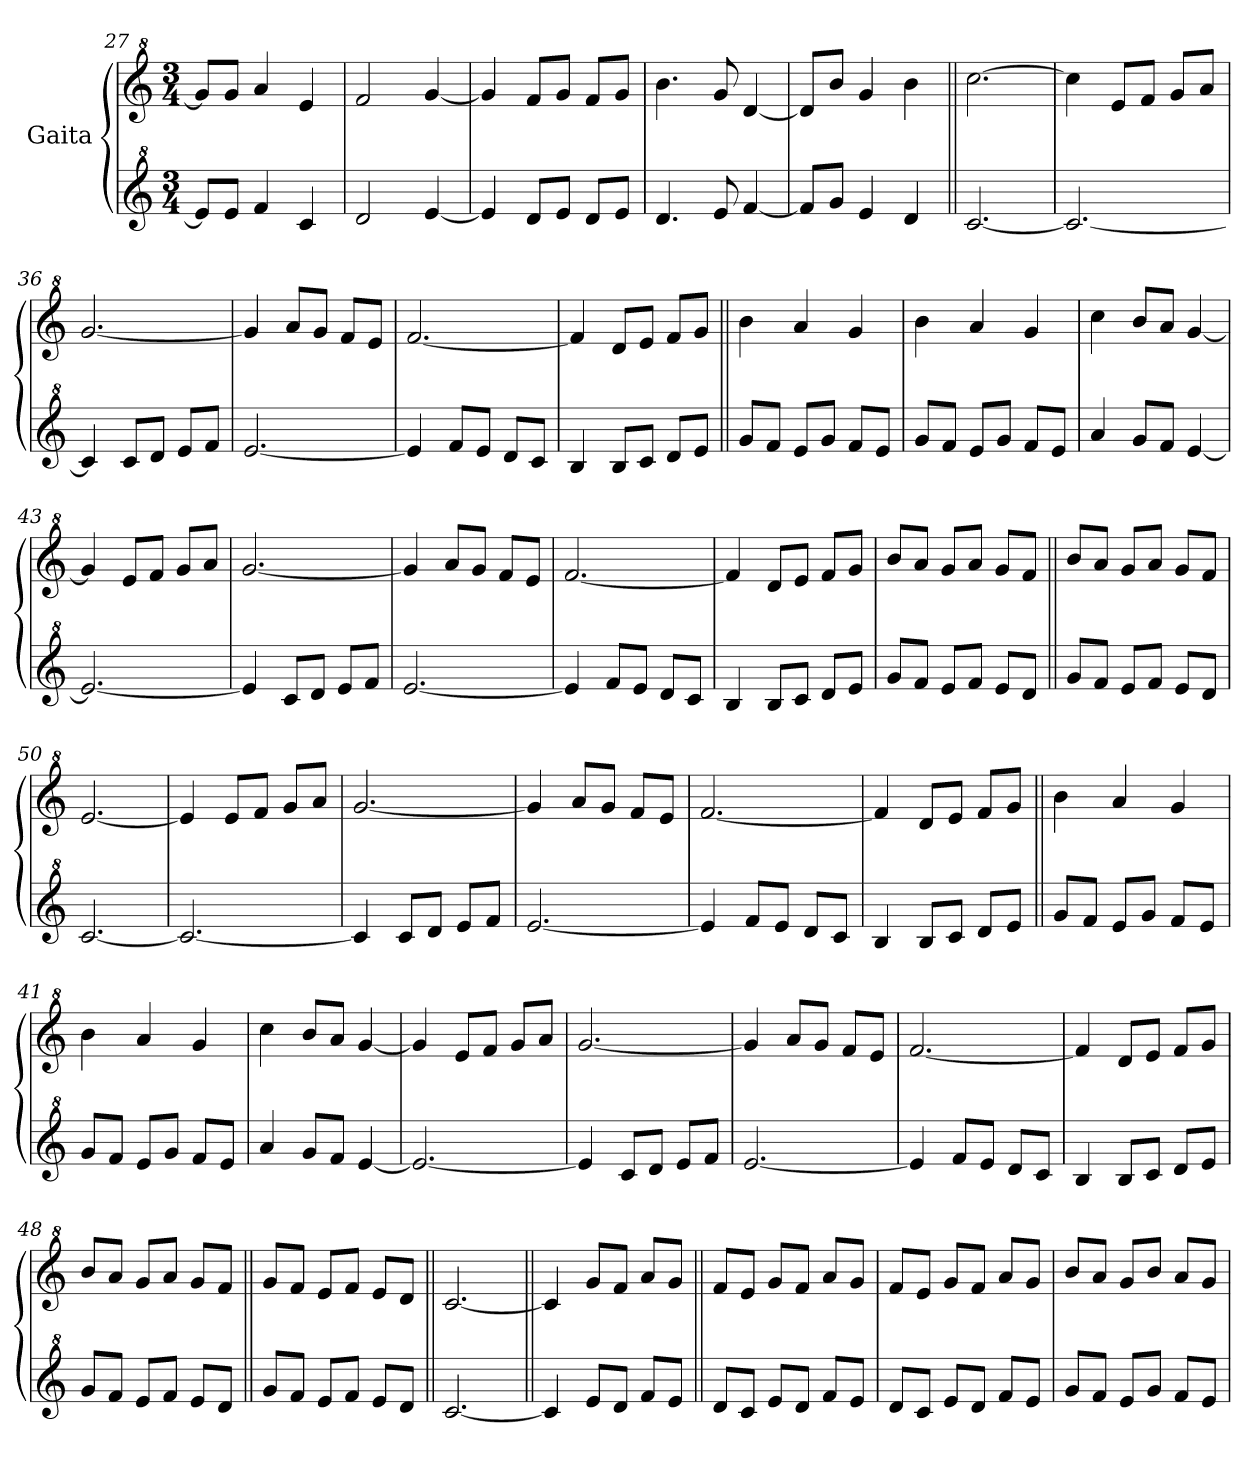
**kern	**kern
*part2	*part1
*staff2	*staff1
*I"Gaita	*I"Gaita
*clefG^2	*clefG^2
*k[]	*k[]
*M3/4	*M3/4
=27	=27
8ee/L]	8gg/L]
8ee/J	8gg/J
4ff/	4aa/
4cc/	4ee/
=28	=28
2dd/	2ff/
[4ee/	[4gg/
=29	=29
4ee/]	4gg/]
8dd/L	8ff/L
8ee/J	8gg/J
8dd/L	8ff/L
8ee/J	8gg/J
=30	=30
4.dd/	4.bb\
8ee/	8gg/
[4ff/	[4dd/
=31	=31
8ff/L]	8dd/L]
8gg/J	8bb/J
4ee/	4gg/
4dd/	4bb\
=34||	=34||
[2.cc/	[2.ccc\
=35	=35
2.cc/_	4ccc\]
.	8ee/L
.	8ff/J
.	8gg/L
.	8aa/J
=36	=36
4cc/]	[2.gg/
8cc/L	.
8dd/J	.
8ee/L	.
8ff/J	.
=37	=37
[2.ee/	4gg/]
.	8aa/L
.	8gg/J
.	8ff/L
.	8ee/J
=38	=38
4ee/]	[2.ff/
8ff/L	.
8ee/J	.
8dd/L	.
8cc/J	.
=39	=39
4b/	4ff/]
8b/L	8dd/L
8cc/J	8ee/J
8dd/L	8ff/L
8ee/J	8gg/J
=40||	=40||
8gg/L	4bb\
8ff/J	.
8ee/L	4aa/
8gg/J	.
8ff/L	4gg/
8ee/J	.
!!LO:LB:g=z
=41	=41
8gg/L	4bb\
8ff/J	.
8ee/L	4aa/
8gg/J	.
8ff/L	4gg/
8ee/J	.
=42	=42
4aa/	4ccc\
8gg/L	8bb/L
8ff/J	8aa/J
[4ee/	[4gg/
=43	=43
2.ee/_	4gg/]
.	8ee/L
.	8ff/J
.	8gg/L
.	8aa/J
=44	=44
4ee/]	[2.gg/
8cc/L	.
8dd/J	.
8ee/L	.
8ff/J	.
=45	=45
[2.ee/	4gg/]
.	8aa/L
.	8gg/J
.	8ff/L
.	8ee/J
=46	=46
4ee/]	[2.ff/
8ff/L	.
8ee/J	.
8dd/L	.
8cc/J	.
=47	=47
4b/	4ff/]
8b/L	8dd/L
8cc/J	8ee/J
8dd/L	8ff/L
8ee/J	8gg/J
=48	=48
8gg/L	8bb/L
8ff/J	8aa/J
8ee/L	8gg/L
8ff/J	8aa/J
8ee/L	8gg/L
8dd/J	8ff/J
!!LO:LB:g=z
=49||	=49||
8gg/L	8bb/L
8ff/J	8aa/J
8ee/L	8gg/L
8ff/J	8aa/J
8ee/L	8gg/L
8dd/J	8ff/J
=50	=50
[2.cc/	[2.ee/
=51	=51
2.cc/_	4ee/]
.	8ee/L
.	8ff/J
.	8gg/L
.	8aa/J
=52	=52
4cc/]	[2.gg/
8cc/L	.
8dd/J	.
8ee/L	.
8ff/J	.
=53	=53
[2.ee/	4gg/]
.	8aa/L
.	8gg/J
.	8ff/L
.	8ee/J
=54	=54
4ee/]	[2.ff/
8ff/L	.
8ee/J	.
8dd/L	.
8cc/J	.
=55	=55
4b/	4ff/]
8b/L	8dd/L
8cc/J	8ee/J
8dd/L	8ff/L
8ee/J	8gg/J
=40||	=40||
8gg/L	4bb\
8ff/J	.
8ee/L	4aa/
8gg/J	.
8ff/L	4gg/
8ee/J	.
!!LO:LB:g=z
=41	=41
8gg/L	4bb\
8ff/J	.
8ee/L	4aa/
8gg/J	.
8ff/L	4gg/
8ee/J	.
=42	=42
4aa/	4ccc\
8gg/L	8bb/L
8ff/J	8aa/J
[4ee/	[4gg/
=43	=43
2.ee/_	4gg/]
.	8ee/L
.	8ff/J
.	8gg/L
.	8aa/J
=44	=44
4ee/]	[2.gg/
8cc/L	.
8dd/J	.
8ee/L	.
8ff/J	.
=45	=45
[2.ee/	4gg/]
.	8aa/L
.	8gg/J
.	8ff/L
.	8ee/J
=46	=46
4ee/]	[2.ff/
8ff/L	.
8ee/J	.
8dd/L	.
8cc/J	.
=47	=47
4b/	4ff/]
8b/L	8dd/L
8cc/J	8ee/J
8dd/L	8ff/L
8ee/J	8gg/J
=48	=48
8gg/L	8bb/L
8ff/J	8aa/J
8ee/L	8gg/L
8ff/J	8aa/J
8ee/L	8gg/L
8dd/J	8ff/J
=56||	=56||
8gg/L	8gg/L
8ff/J	8ff/J
8ee/L	8ee/L
8ff/J	8ff/J
8ee/L	8ee/L
8dd/J	8dd/J
=57||	=57||
[2.cc/	[2.cc/
!!LO:PB:g=z
=58||	=58||
*	*MM185
4cc/]	4cc/]
8ee/L	8gg/L
8dd/J	8ff/J
8ff/L	8aa/L
8ee/J	8gg/J
=59||	=59||
8dd/L	8ff/L
8cc/J	8ee/J
8ee/L	8gg/L
8dd/J	8ff/J
8ff/L	8aa/L
8ee/J	8gg/J
=60	=60
8dd/L	8ff/L
8cc/J	8ee/J
8ee/L	8gg/L
8dd/J	8ff/J
8ff/L	8aa/L
8ee/J	8gg/J
=61	=61
8gg/L	8bb/L
8ff/J	8aa/J
8ee/L	8gg/L
8gg/J	8bb/J
8ff/L	8aa/L
8ee/J	8gg/J
=	=
*-	*-
